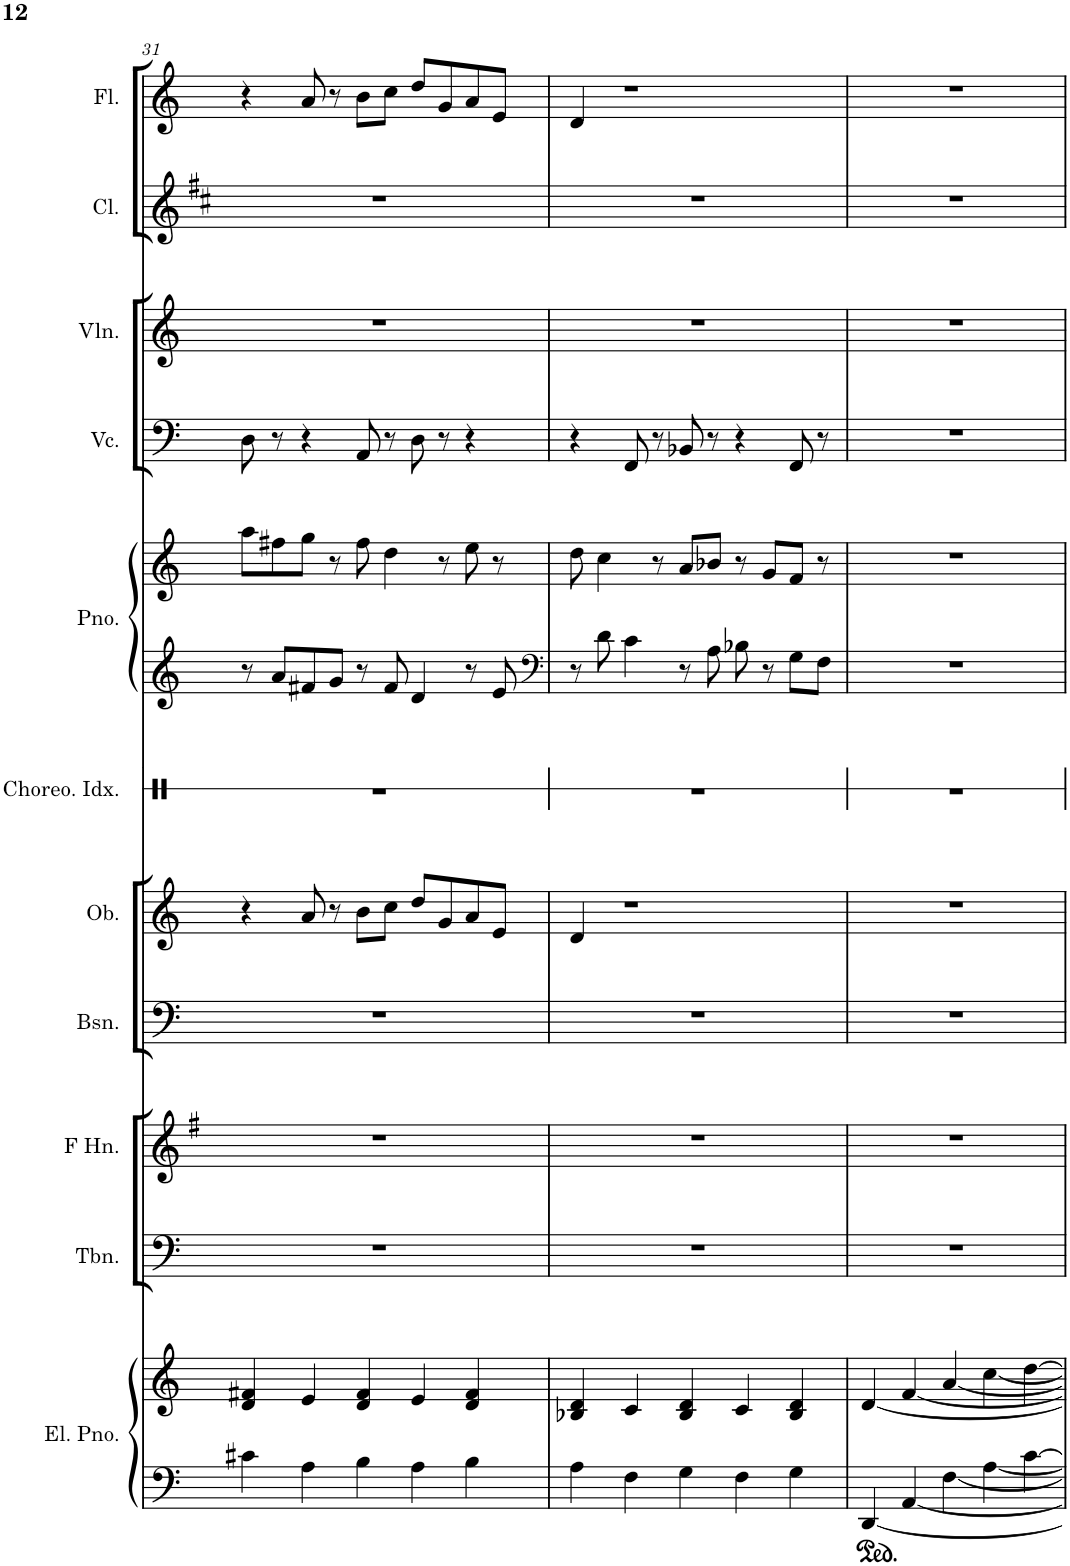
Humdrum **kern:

**kern	**kern	**kern	**kern	**kern	**kern	**kern	**kern	**kern	**kern	**kern	**kern	**kern
*part11	*part11	*part10	*part9	*part8	*part7	*part6	*part5	*part5	*part4	*part3	*part2	*part1
*staff13	*staff12	*staff11	*staff10	*staff9	*staff8	*staff7	*staff6	*staff5	*staff4	*staff3	*staff2	*staff1
*I"Electric Piano	*	*I"Trombone	*I"Horn in F	*I"Bassoon	*I"Oboe	*I"Choreographic Index	*I"Piano	*	*I"Violoncello	*I"Violin	*I"Clarinet	*I"Flute
*I'El. Pno.	*	*I'Tbn.	*	*I'Bsn.	*I'Ob.	*I'Choreo. Idx.	*I'Pno.	*	*I'Vc.	*I'Vln.	*I'Cl.	*I'Fl.
!!LO:PB:g=z
*clefF4	*clefG2	*clefF4	*clefG2	*clefF4	*clefG2	*clefX	*clefG2	*clefG2	*clefF4	*clefG2	*clefG2	*clefG2
*	*	*	*Trd4c7	*	*	*	*	*	*	*	*Trd1c2	*
*k[]	*k[]	*k[]	*k[f#]	*k[]	*k[]	*k[b-]	*k[]	*k[]	*k[]	*k[]	*k[f#c#]	*k[]
*M5/4	*M5/4	*M5/4	*M5/4	*M5/4	*M5/4	*M5/4	*M5/4	*M5/4	*M5/4	*M5/4	*M5/4	*M5/4
=31	=31	=31	=31	=31	=31	=31	=31	=31	=31	=31	=31	=31
4c#X\	4d/ 4f#X/	4%5r	4%5r	4%5r	4r	4%5r	8r	8aa\L	8D\	4%5r	4%5r	4r
.	.	.	.	.	.	.	8a/L	8ff#X\	8r	.	.	.
4A\	4e/	.	.	.	8a/	.	8f#X/	8gg\J	4r	.	.	8a/
.	.	.	.	.	8r	.	8g/J	8r	.	.	.	8r
4B\	4d/ 4f#/	.	.	.	8b\L	.	8r	8ff#\	8AA/	.	.	8b\L
.	.	.	.	.	8cc\J	.	8f#/	4dd\	8r	.	.	8cc\J
4A\	4e/	.	.	.	8dd/L	.	4d/	.	8D\	.	.	8dd/L
.	.	.	.	.	8g/	.	.	8r	8r	.	.	8g/
4B\	4d/ 4f#/	.	.	.	8a/	.	8r	8ee\	4r	.	.	8a/
.	.	.	.	.	8e/J	.	8e/	8r	.	.	.	8e/J
=32	=32	=32	=32	=32	=32	=32	=32	=32	=32	=32	=32	=32
*	*	*	*	*	*	*	*clefF4	*	*	*	*	*
4A\	4B-X/ 4d/	4%5r	4%5r	4%5r	4d/	4%5r	8r	8dd\	4r	4%5r	4%5r	4d/
.	.	.	.	.	.	.	8d\	4cc\	.	.	.	.
4F\	4c/	.	.	.	1r	.	4c\	.	8FF/	.	.	1r
.	.	.	.	.	.	.	.	8r	8r	.	.	.
4G\	4B-/ 4d/	.	.	.	.	.	8r	8a/L	8BB-X/	.	.	.
.	.	.	.	.	.	.	8A\	8b-X/J	8r	.	.	.
4F\	4c/	.	.	.	.	.	8B-X\	8r	4r	.	.	.
.	.	.	.	.	.	.	8r	8g/L	.	.	.	.
4G\	4B-/ 4d/	.	.	.	.	.	8G\L	8f/J	8FF/	.	.	.
.	.	.	.	.	.	.	8F\J	8r	8r	.	.	.
=33	=33	=33	=33	=33	=33	=33	=33	=33	=33	=33	=33	=33
[4DD/	[4d/	4%5r	4%5r	4%5r	4%5r	4%5r	4%5r	4%5r	4%5r	4%5r	4%5r	4%5r
[4AA/	[4f/	.	.	.	.	.	.	.	.	.	.	.
[<4F\	[4a/	.	.	.	.	.	.	.	.	.	.	.
[<4A\	[<4cc\	.	.	.	.	.	.	.	.	.	.	.
[4c\	[4dd\	.	.	.	.	.	.	.	.	.	.	.
=	=	=	=	=	=	=	=	=	=	=	=	=
*-	*-	*-	*-	*-	*-	*-	*-	*-	*-	*-	*-	*-
